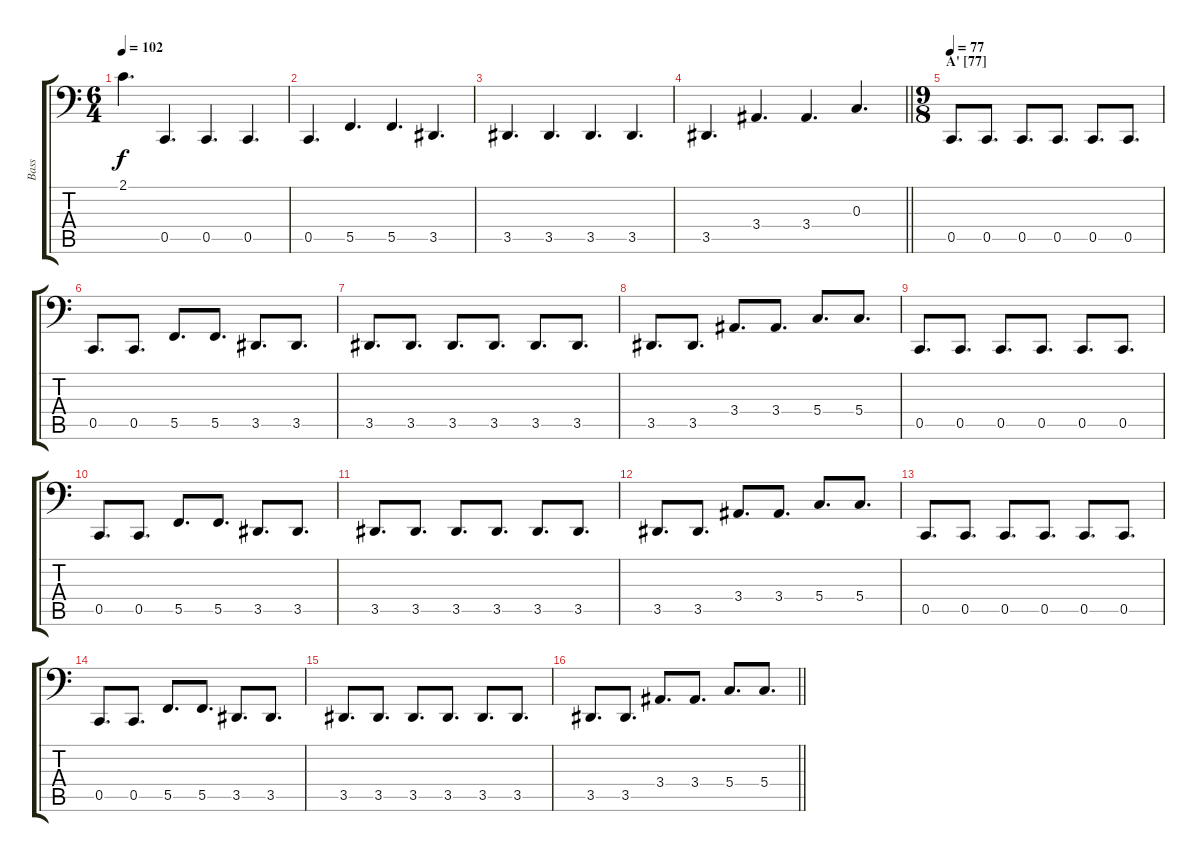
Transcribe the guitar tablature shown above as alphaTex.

\track ("Bass" "Bass") {instrument electricbasspick}
\staff {score tabs}
\tuning (Bb2 F2 C2 G1 C1 A0) {hide}
\ts (6 4)
\tempo 102
\clef f4
\ks c
2.1.4{d dy f} 0.5.4{d} 0.5.4{d} 0.5.4{d} |
0.5.4{d} 5.5.4{d} 5.5.4{d} 3.5.4{d} |
3.5.4{d} 3.5.4{d} 3.5.4{d} 3.5.4{d} |
\barLineRight lightlight
3.5.4{d} 3.4.4{d} 3.4.4{d} 0.3.4{d} |
\ts (9 8)
\section ("" "A' [77]")
\tempo 77
0.5.8{d} 0.5.8{d} 0.5.8{d} 0.5.8{d} 0.5.8{d} 0.5.8{d} |
0.5.8{d} 0.5.8{d} 5.5.8{d} 5.5.8{d} 3.5.8{d} 3.5.8{d} |
3.5.8{d} 3.5.8{d} 3.5.8{d} 3.5.8{d} 3.5.8{d} 3.5.8{d} |
3.5.8{d} 3.5.8{d} 3.4.8{d} 3.4.8{d} 5.4.8{d} 5.4.8{d} |
0.5.8{d} 0.5.8{d} 0.5.8{d} 0.5.8{d} 0.5.8{d} 0.5.8{d} |
0.5.8{d} 0.5.8{d} 5.5.8{d} 5.5.8{d} 3.5.8{d} 3.5.8{d} |
3.5.8{d} 3.5.8{d} 3.5.8{d} 3.5.8{d} 3.5.8{d} 3.5.8{d} |
3.5.8{d} 3.5.8{d} 3.4.8{d} 3.4.8{d} 5.4.8{d} 5.4.8{d} |
0.5.8{d} 0.5.8{d} 0.5.8{d} 0.5.8{d} 0.5.8{d} 0.5.8{d} |
0.5.8{d} 0.5.8{d} 5.5.8{d} 5.5.8{d} 3.5.8{d} 3.5.8{d} |
3.5.8{d} 3.5.8{d} 3.5.8{d} 3.5.8{d} 3.5.8{d} 3.5.8{d} |
\barLineRight lightlight
3.5.8{d} 3.5.8{d} 3.4.8{d} 3.4.8{d} 5.4.8{d} 5.4.8{d}
